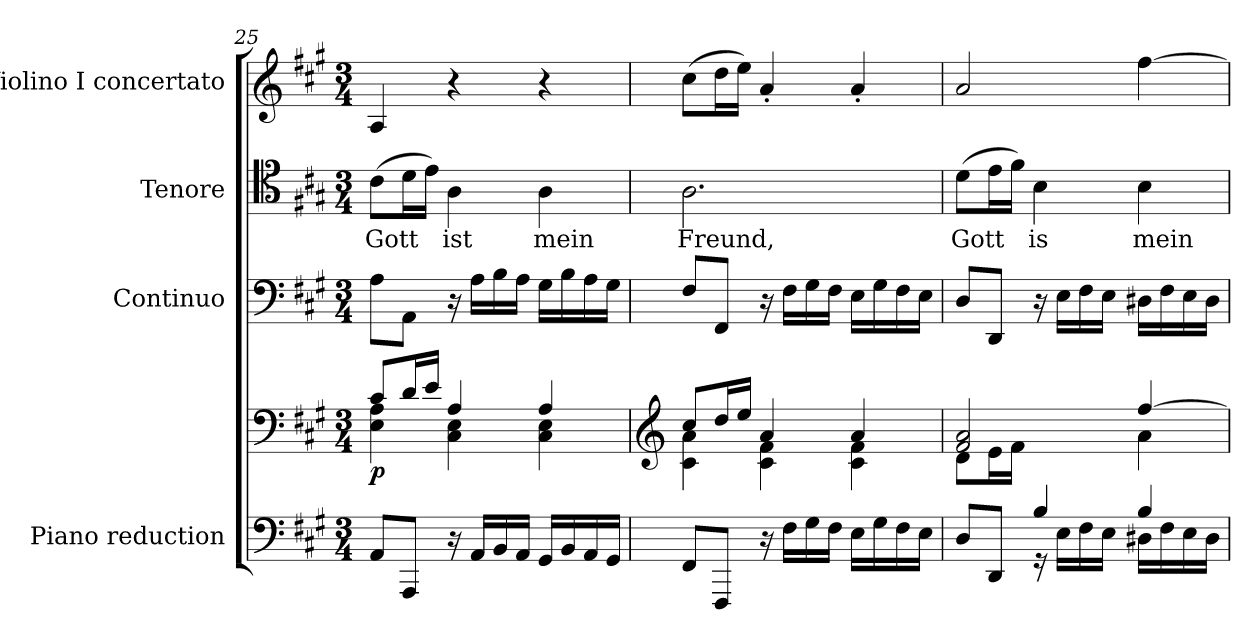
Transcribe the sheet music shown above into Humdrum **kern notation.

**kern	**kern	**dynam	**kern	**dynam	**kern	**text	**kern	**dynam
*part4	*part4	*part4	*part3	*part3	*part2	*part2	*part1	*part1
*staff5	*staff4	*staff4/5	*staff3	*staff3	*staff2	*staff2	*staff1	*staff1
*I"Piano reduction	*	*	*I"Continuo	*	*I"Tenore	*	*I"Violino I concertato	*
*I'Pno	*	*	*	*	*	*	*I'Vln	*
*clefF4	*clefF4	*	*clefF4	*	*clefC4	*	*clefG2	*
*k[f#c#g#]	*k[f#c#g#]	*	*k[f#c#g#]	*	*k[f#c#g#]	*	*k[f#c#g#]	*
*M3/4	*M3/4	*	*M3/4	*	*M3/4	*	*M3/4	*
=25	=25	=25	=25	=25	=25	=25	=25	=25
*	*^	*	*	*	*	*	*	*
!	!	!	!LO:DY:b	!	!LO:DY:a	!	!LO:LY:b	!	!
8AA/L	8c#/L	4E\ 4A\	p	8A\L	other-dynamics	(8c#\L	Gott	4A/	.
8AAA/J	16d/L	.	.	8AA\J	.	16d\L	.	.	.
.	16e/JJ	.	.	.	.	16e\JJ)	.	.	.
!	!	!	!	!	!	!	!LO:LY:b	!	!
16r	4A/	4C#\ 4E\	.	16r	.	4A\	ist	4r	.
16AA/LL	.	.	.	16A\LL	.	.	.	.	.
16BB/	.	.	.	16B\	.	.	.	.	.
16AA/JJ	.	.	.	16A\JJ	.	.	.	.	.
!	!	!	!	!	!	!	!LO:LY:b	!	!
16GG#/LL	4A/	4C#\ 4E\	.	16G#\LL	.	4A\	mein	4r	.
16BB/	.	.	.	16B\	.	.	.	.	.
16AA/	.	.	.	16A\	.	.	.	.	.
16GG#/JJ	.	.	.	16G#\JJ	.	.	.	.	.
=26	=26	=26	=26	=26	=26	=26	=26	=26	=26
*	*clefG2	*	*	*	*	*	*	*	*
!	!	!	!	!	!	!	!LO:LY:b	!	!LO:DY:b
8FF#/L	8cc#/L	4c#\ 4a\	.	8F#/L	.	2.A\	Freund,	(8cc#\L	other-dynamics
8FFF#/J	16dd/L	.	.	8FF#/J	.	.	.	16dd\L	.
.	16ee/JJ	.	.	.	.	.	.	16ee\JJ)	.
16r	4a/	4c#\ 4f#\	.	16r	.	.	.	4a'/	.
16F#\LL	.	.	.	16F#\LL	.	.	.	.	.
16G#\	.	.	.	16G#\	.	.	.	.	.
16F#\JJ	.	.	.	16F#\JJ	.	.	.	.	.
16E\LL	4a/	4c#\ 4f#\	.	16E\LL	.	.	.	4a'/	.
16G#\	.	.	.	16G#\	.	.	.	.	.
16F#\	.	.	.	16F#\	.	.	.	.	.
16E\JJ	.	.	.	16E\JJ	.	.	.	.	.
=27	=27	=27	=27	=27	=27	=27	=27	=27	=27
*^	*	*	*	*	*	*	*	*	*
!	!	!	!	!	!	!	!	!LO:LY:b	!	!
4ryy	8D/L	2f#/ 2a/	8d\L	.	8D/L	.	(8d\L	Gott	2a/	.
.	8DD/J	.	16e\L	.	8DD/J	.	16e\L	.	.	.
.	.	.	16f#\JJ	.	.	.	16f#\JJ)	.	.	.
!	!	!	!	!	!	!	!	!LO:LY:b	!	!
4B/	16r	.	4ryy	.	16r	.	4B\	is	.	.
.	16E\LL	.	.	.	16E\LL	.	.	.	.	.
.	16F#\	.	.	.	16F#\	.	.	.	.	.
.	16E\JJ	.	.	.	16E\JJ	.	.	.	.	.
!	!	!	!	!	!	!	!	!LO:LY:b	!	!
4B/	16D#X\LL	[4ff#/	4a\	.	16D#X\LL	.	4B\	mein	[4ff#\	.
.	16F#\	.	.	.	16F#\	.	.	.	.	.
.	16E\	.	.	.	16E\	.	.	.	.	.
.	16D#\JJ	.	.	.	16D#\JJ	.	.	.	.	.
*v	*v	*	*	*	*	*	*	*	*	*
*	*v	*v	*	*	*	*	*	*	*
=	=	=	=	=	=	=	=	=
*-	*-	*-	*-	*-	*-	*-	*-	*-
